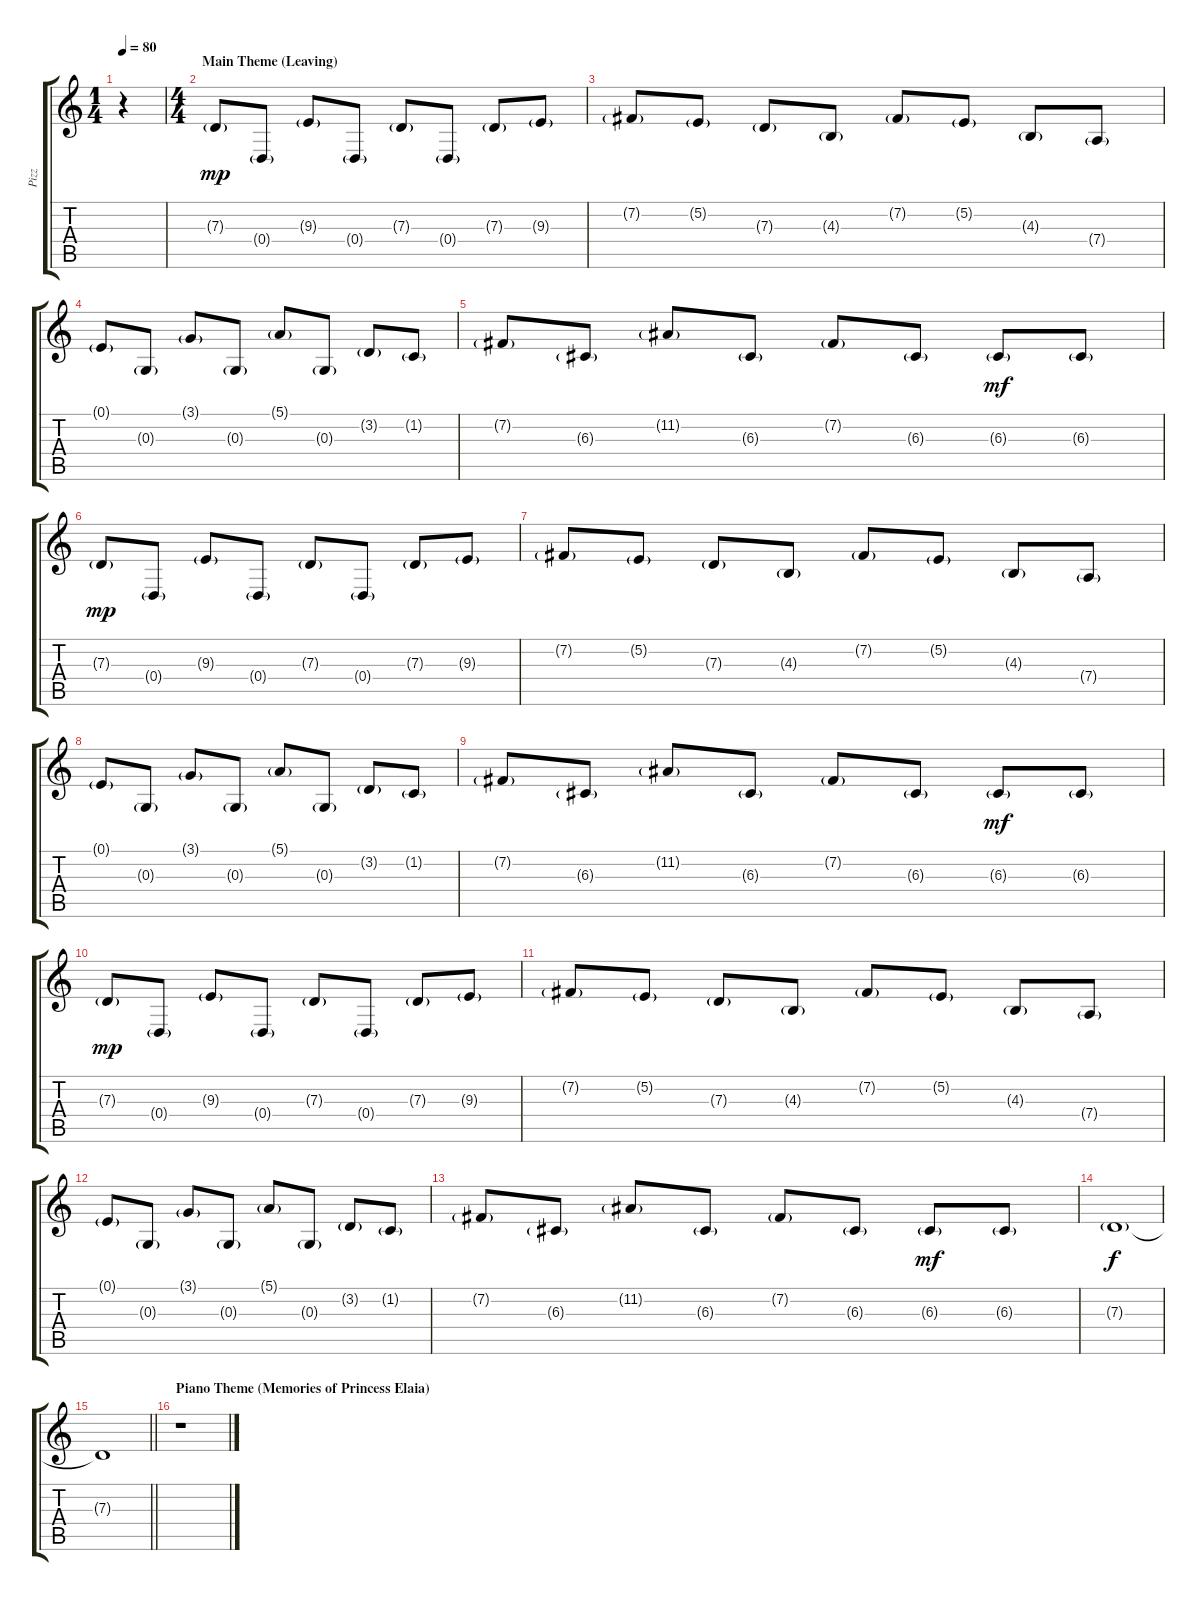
\track ("Pizz" "Pizz") {instrument pizzicatostrings}
\staff {score tabs}
\tuning (E4 B3 G3 D3 A2 E2) {hide}
\ts (1 4)
\tempo 80
\clef g2
\ks c
r.4{dy mp instrument pizzicatostrings} |
\ts (4 4)
\section ("" "Main Theme (Leaving)")
7.3{g}.8 0.4{g}.8 9.3{g}.8 0.4{g}.8 7.3{g}.8 0.4{g}.8 7.3{g}.8 9.3{g}.8 |
7.2{g}.8 5.2{g}.8 7.3{g}.8 4.3{g}.8 7.2{g}.8 5.2{g}.8 4.3{g}.8 7.4{g}.8 |
0.1{g}.8 0.3{g}.8 3.1{g}.8 0.3{g}.8 5.1{g}.8 0.3{g}.8 3.2{g}.8 1.2{g}.8 |
7.2{g}.8 6.3{g}.8 11.2{g}.8 6.3{g}.8 7.2{g}.8 6.3{g}.8 6.3{g}.8{dy mf} 6.3{g}.8 |
7.3{g}.8{dy mp} 0.4{g}.8 9.3{g}.8 0.4{g}.8 7.3{g}.8 0.4{g}.8 7.3{g}.8 9.3{g}.8 |
7.2{g}.8 5.2{g}.8 7.3{g}.8 4.3{g}.8 7.2{g}.8 5.2{g}.8 4.3{g}.8 7.4{g}.8 |
0.1{g}.8 0.3{g}.8 3.1{g}.8 0.3{g}.8 5.1{g}.8 0.3{g}.8 3.2{g}.8 1.2{g}.8 |
7.2{g}.8 6.3{g}.8 11.2{g}.8 6.3{g}.8 7.2{g}.8 6.3{g}.8 6.3{g}.8{dy mf} 6.3{g}.8 |
7.3{g}.8{dy mp} 0.4{g}.8 9.3{g}.8 0.4{g}.8 7.3{g}.8 0.4{g}.8 7.3{g}.8 9.3{g}.8 |
7.2{g}.8 5.2{g}.8 7.3{g}.8 4.3{g}.8 7.2{g}.8 5.2{g}.8 4.3{g}.8 7.4{g}.8 |
0.1{g}.8 0.3{g}.8 3.1{g}.8 0.3{g}.8 5.1{g}.8 0.3{g}.8 3.2{g}.8 1.2{g}.8 |
7.2{g}.8 6.3{g}.8 11.2{g}.8 6.3{g}.8 7.2{g}.8 6.3{g}.8 6.3{g}.8{dy mf} 6.3{g}.8 |
7.3{g}.1{dy f} |
\barLineRight lightlight
7.3{t}.1 |
\section ("" "Piano Theme (Memories of Princess Elaia)")
r.1
